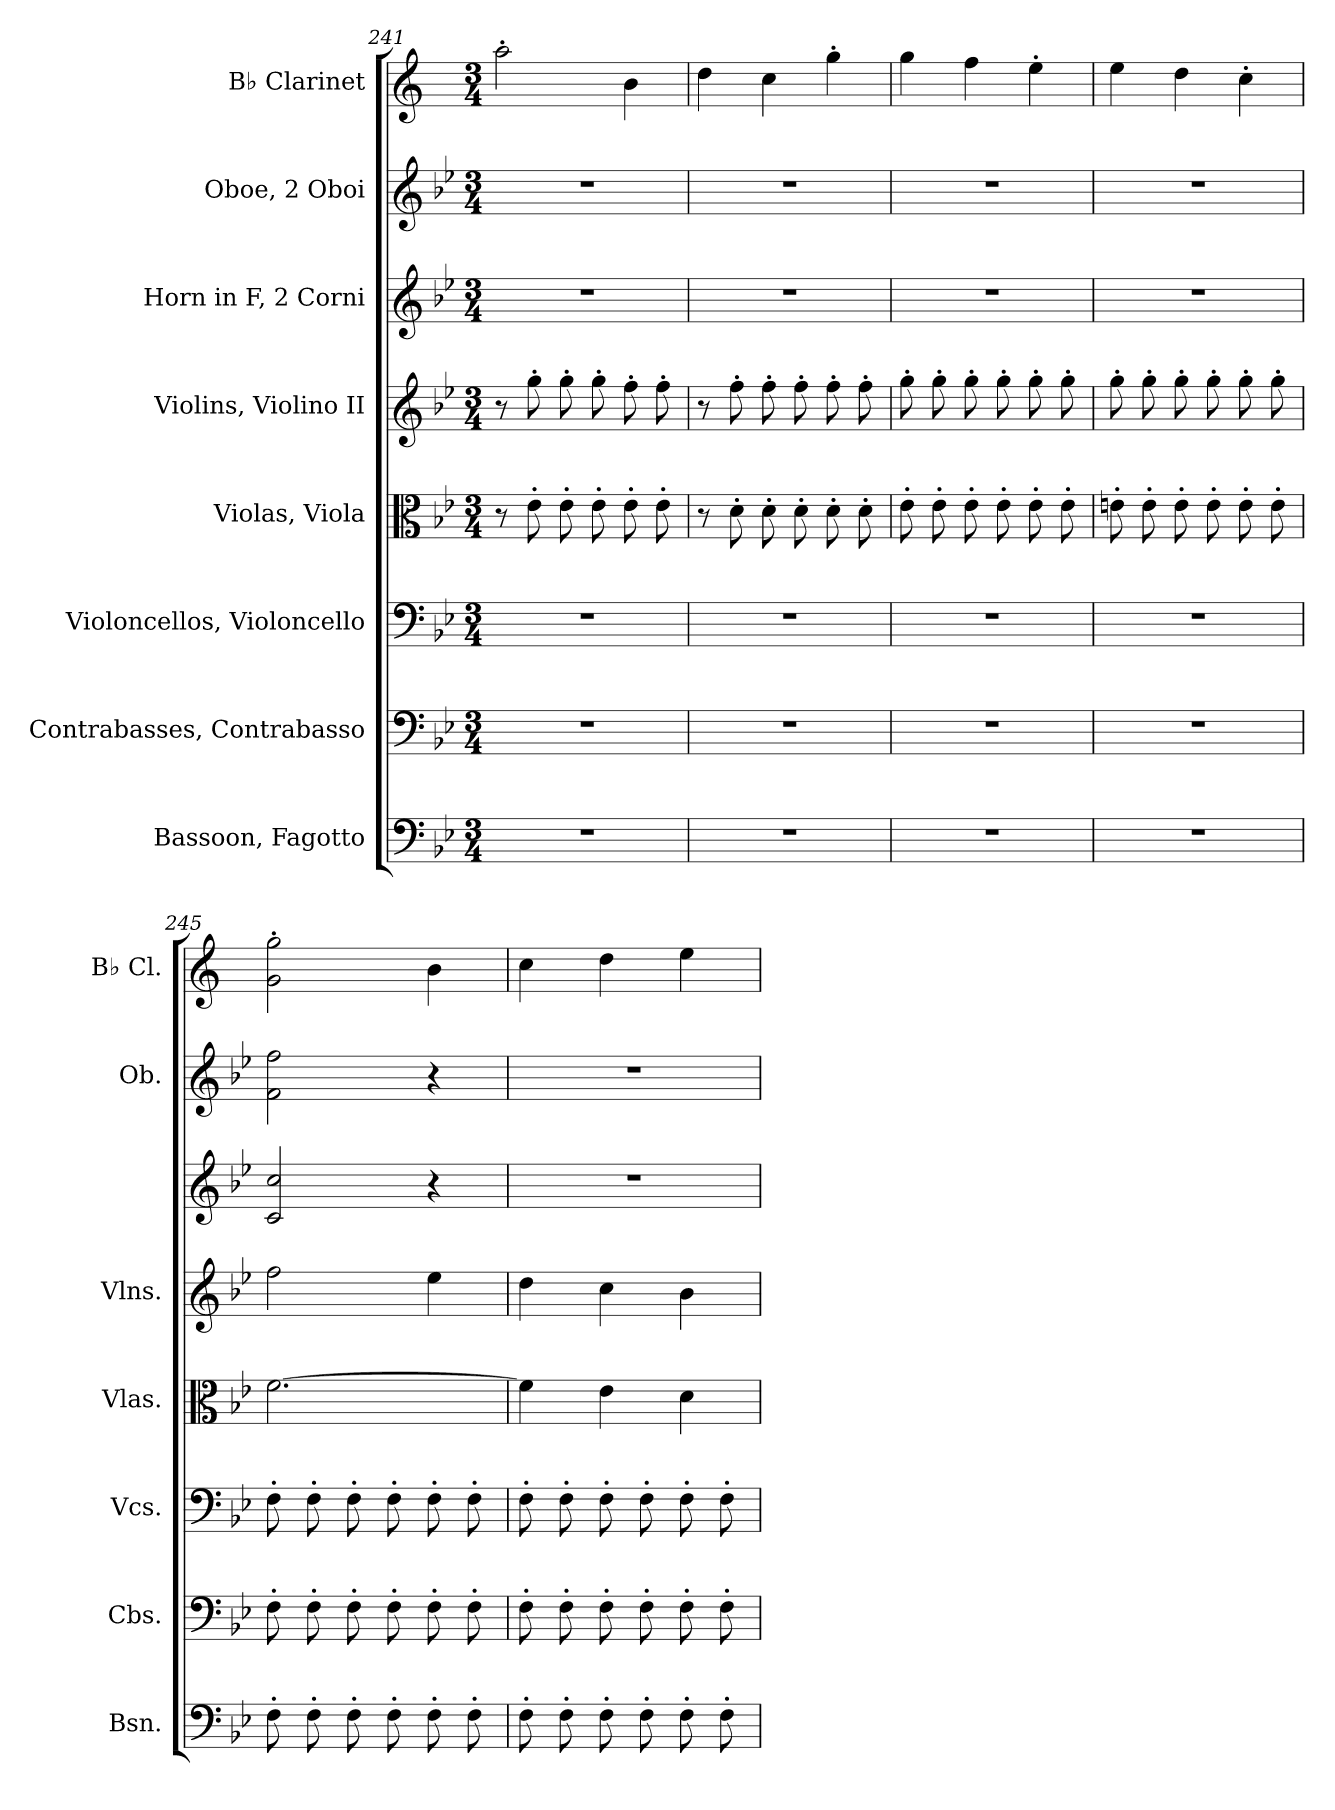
**kern	**kern	**kern	**kern	**kern	**kern	**kern	**kern
*part8	*part7	*part6	*part5	*part4	*part3	*part2	*part1
*staff8	*staff7	*staff6	*staff5	*staff4	*staff3	*staff2	*staff1
*I"Bassoon, Fagotto	*I"Contrabasses, Contrabasso	*I"Violoncellos, Violoncello	*I"Violas, Viola	*I"Violins, Violino II	*I"Horn in F, 2 Corni	*I"Oboe, 2 Oboi	*I"B♭ Clarinet
*I'Bsn.	*I'Cbs.	*I'Vcs.	*I'Vlas.	*I'Vlns.	*	*I'Ob.	*I'B♭ Cl.
*clefF4	*clefF4	*clefF4	*clefC3	*clefG2	*clefG2	*clefG2	*clefG2
*	*ITrd7c12	*	*	*	*ITrd4c7	*	*ITrd1c2
*k[b-e-]	*k[b-e-]	*k[b-e-]	*k[b-e-]	*k[b-e-]	*k[b-e-a-]	*k[b-e-]	*k[b-e-]
*M3/4	*M3/4	*M3/4	*M3/4	*M3/4	*M3/4	*M3/4	*M3/4
=241	=241	=241	=241	=241	=241	=241	=241
2.r	2.r	2.r	8r	8r	2.r	2.r	2gg'\
.	.	.	8e-'\	8gg'\	.	.	.
.	.	.	8e-'\	8gg'\	.	.	.
.	.	.	8e-'\	8gg'\	.	.	.
.	.	.	8e-'\	8ff'\	.	.	4a\
.	.	.	8e-'\	8ff'\	.	.	.
=242	=242	=242	=242	=242	=242	=242	=242
2.r	2.r	2.r	8r	8r	2.r	2.r	4cc\
.	.	.	8d'\	8ff'\	.	.	.
.	.	.	8d'\	8ff'\	.	.	4b-\
.	.	.	8d'\	8ff'\	.	.	.
.	.	.	8d'\	8ff'\	.	.	4ff'\
.	.	.	8d'\	8ff'\	.	.	.
=243	=243	=243	=243	=243	=243	=243	=243
2.r	2.r	2.r	8e-'\	8gg'\	2.r	2.r	4ff\
.	.	.	8e-'\	8gg'\	.	.	.
.	.	.	8e-'\	8gg'\	.	.	4ee-\
.	.	.	8e-'\	8gg'\	.	.	.
.	.	.	8e-'\	8gg'\	.	.	4dd'\
.	.	.	8e-'\	8gg'\	.	.	.
!!LO:LB:g=z
=244	=244	=244	=244	=244	=244	=244	=244
2.r	2.r	2.r	8en'\	8gg'\	2.r	2.r	4dd\
.	.	.	8e'\	8gg'\	.	.	.
.	.	.	8e'\	8gg'\	.	.	4cc\
.	.	.	8e'\	8gg'\	.	.	.
.	.	.	8e'\	8gg'\	.	.	4b-'\
.	.	.	8e'\	8gg'\	.	.	.
=245	=245	=245	=245	=245	=245	=245	=245
8F'\	8FF'\	8F'\	[2.f\	2ff\	2F/ 2f/	2f\ 2ff\	2f\' 2ff\'
8F'\	8FF'\	8F'\	.	.	.	.	.
8F'\	8FF'\	8F'\	.	.	.	.	.
8F'\	8FF'\	8F'\	.	.	.	.	.
8F'\	8FF'\	8F'\	.	4ee-\	4r	4r	4a\
8F'\	8FF'\	8F'\	.	.	.	.	.
=246	=246	=246	=246	=246	=246	=246	=246
8F'\	8FF'\	8F'\	4f\]	4dd\	2.r	2.r	4b-\
8F'\	8FF'\	8F'\	.	.	.	.	.
8F'\	8FF'\	8F'\	4e-\	4cc\	.	.	4cc\
8F'\	8FF'\	8F'\	.	.	.	.	.
8F'\	8FF'\	8F'\	4d\	4b-\	.	.	4dd\
8F'\	8FF'\	8F'\	.	.	.	.	.
=	=	=	=	=	=	=	=
*-	*-	*-	*-	*-	*-	*-	*-
